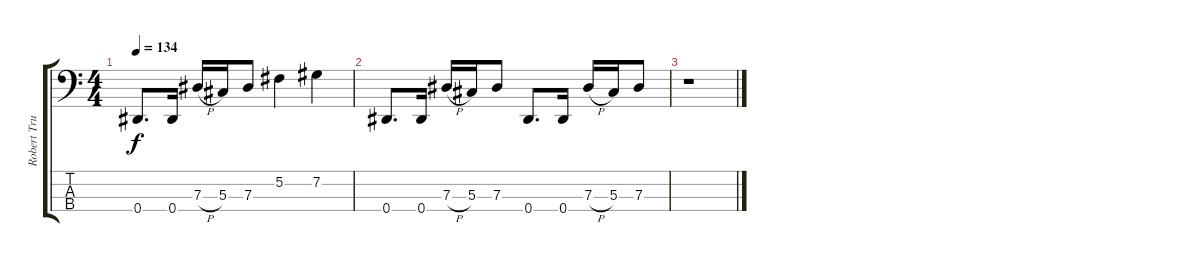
\track ("Robert Trujillo" "Robert Tru") {instrument electricbassfinger}
\staff {score tabs}
\tuning (Gb2 Db2 Ab1 Eb1) {hide}
\ts (4 4)
\tempo 134
\clef f4
\ks c
0.4.8{d dy f} 0.4.16 7.3{h}.16 5.3.16 7.3.8 5.2.4 7.2.4 |
0.4.8{d} 0.4.16 7.3{h}.16 5.3.16 7.3.8 0.4.8{d} 0.4.16 7.3{h}.16 5.3.16 7.3.8 |
r.1
